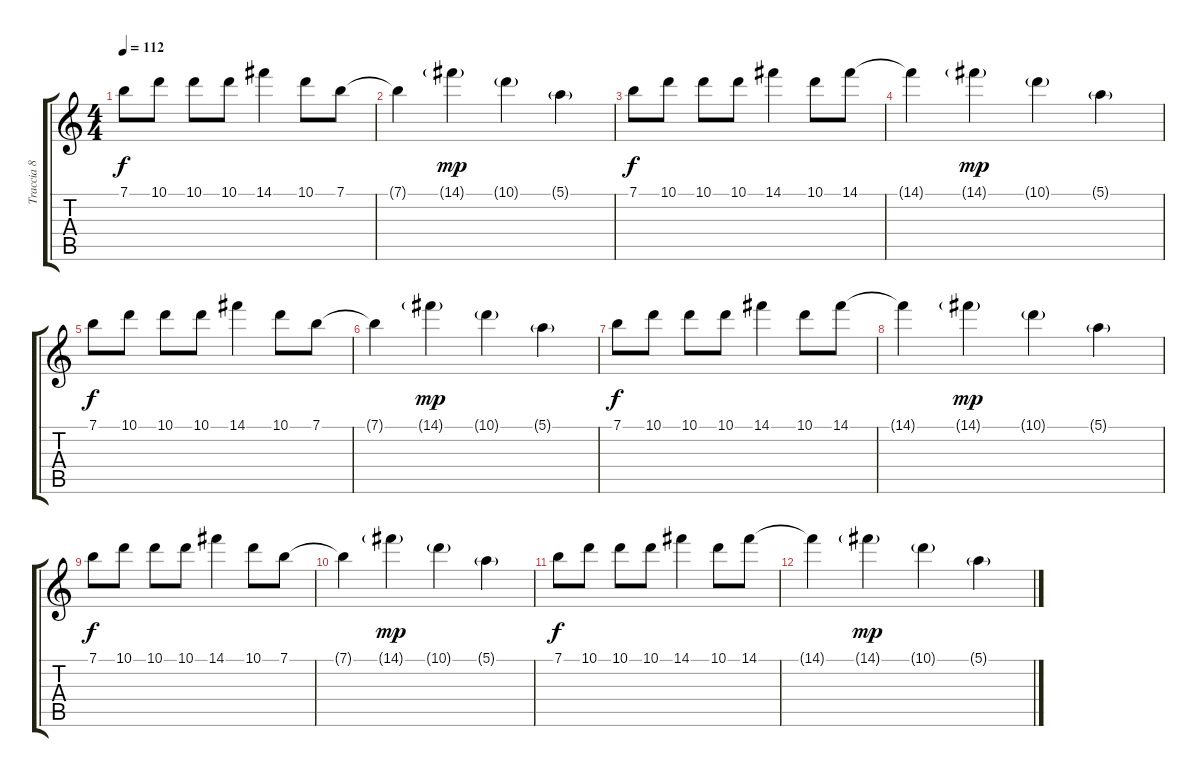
\track ("Traccia 8" "Traccia 8") {instrument electricguitarclean}
\staff {score tabs}
\tuning (E4 B3 G3 D3 A2 E2) {hide}
\ts (4 4)
\tempo 112
\clef g2
\ks c
7.1.8{dy f} 10.1.8 10.1.8 10.1.8 14.1.4 10.1.8 7.1.8 |
7.1{t}.4 14.1{g}.4{dy mp} 10.1{g}.4 5.1{g}.4 |
7.1.8{dy f} 10.1.8 10.1.8 10.1.8 14.1.4 10.1.8 14.1.8 |
14.1{t}.4 14.1{g}.4{dy mp} 10.1{g}.4 5.1{g}.4 |
7.1.8{dy f} 10.1.8 10.1.8 10.1.8 14.1.4 10.1.8 7.1.8 |
7.1{t}.4 14.1{g}.4{dy mp} 10.1{g}.4 5.1{g}.4 |
7.1.8{dy f} 10.1.8 10.1.8 10.1.8 14.1.4 10.1.8 14.1.8 |
14.1{t}.4 14.1{g}.4{dy mp} 10.1{g}.4 5.1{g}.4 |
7.1.8{dy f} 10.1.8 10.1.8 10.1.8 14.1.4 10.1.8 7.1.8 |
7.1{t}.4 14.1{g}.4{dy mp} 10.1{g}.4 5.1{g}.4 |
7.1.8{dy f} 10.1.8 10.1.8 10.1.8 14.1.4 10.1.8 14.1.8 |
14.1{t}.4 14.1{g}.4{dy mp} 10.1{g}.4 5.1{g}.4
